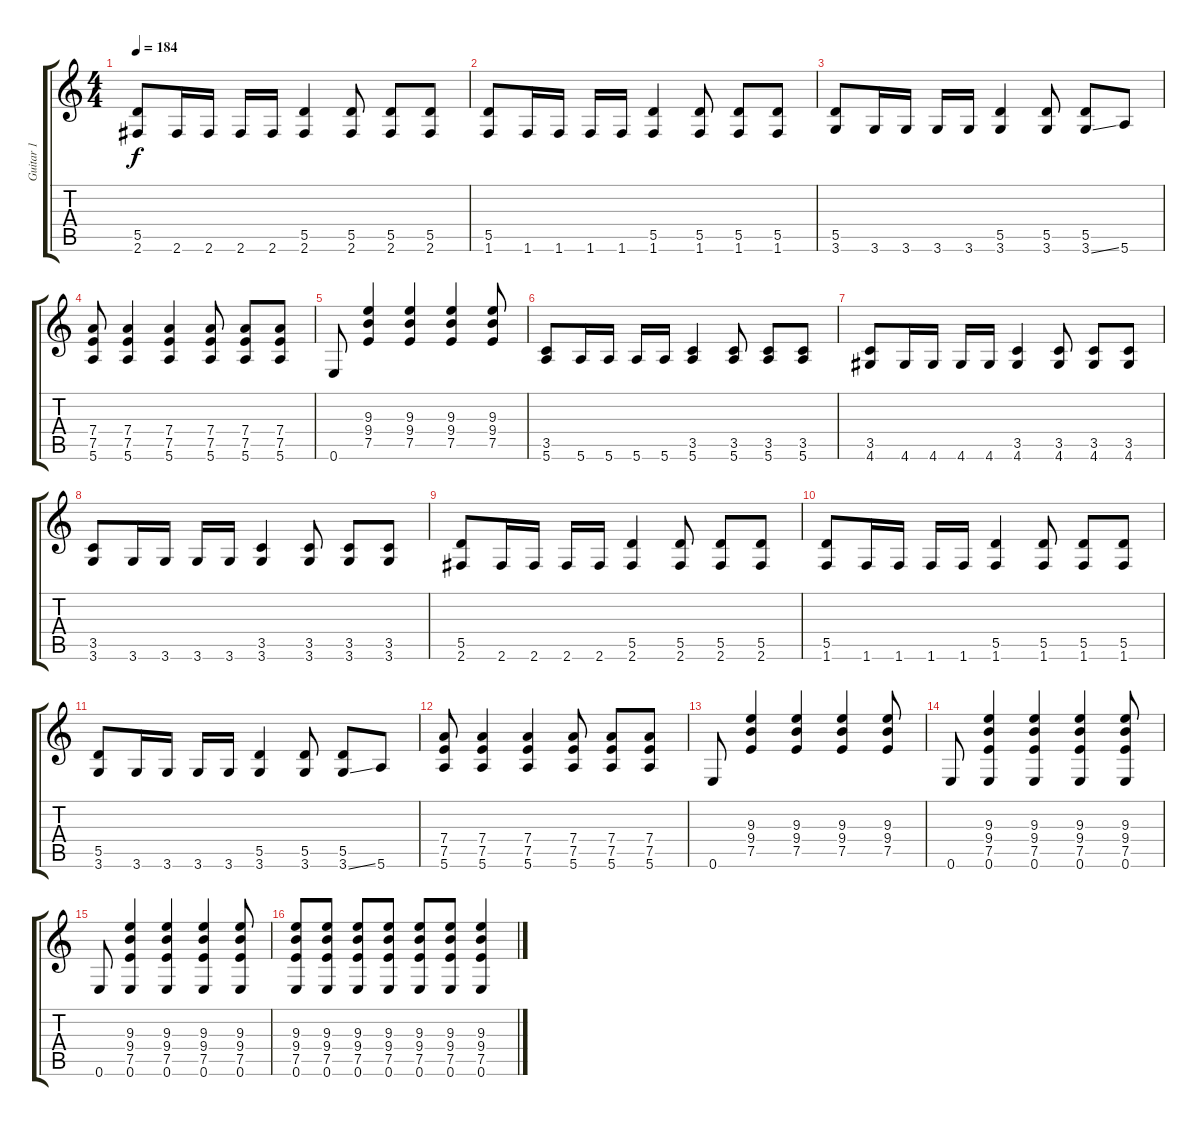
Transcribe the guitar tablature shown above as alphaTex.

\track ("Guitar 1" "Guitar 1") {instrument distortionguitar}
\staff {score tabs}
\tuning (E4 B3 G3 D3 A2 E2) {hide}
\ts (4 4)
\tempo 184
\clef g2
\ks c
(5.5 2.6).8{dy f} 2.6.16 2.6.16 2.6.16 2.6.16 (5.5 2.6).4 (5.5 2.6).8 (5.5 2.6).8 (5.5 2.6).8 |
(5.5 1.6).8 1.6.16 1.6.16 1.6.16 1.6.16 (5.5 1.6).4 (5.5 1.6).8 (5.5 1.6).8 (5.5 1.6).8 |
(5.5 3.6).8 3.6.16 3.6.16 3.6.16 3.6.16 (5.5 3.6).4 (5.5 3.6).8 (5.5 3.6{ss}).8 5.6.8 |
(7.4 7.5 5.6).8 (7.4 7.5 5.6).4 (7.4 7.5 5.6).4 (7.4 7.5 5.6).8 (7.4 7.5 5.6).8 (7.4 7.5 5.6).8 |
0.6.8 (9.3 9.4 7.5).4 (9.3 9.4 7.5).4 (9.3 9.4 7.5).4 (9.3 9.4 7.5).8 |
(3.5 5.6).8 5.6.16 5.6.16 5.6.16 5.6.16 (3.5 5.6).4 (3.5 5.6).8 (3.5 5.6).8 (3.5 5.6).8 |
(3.5 4.6).8 4.6.16 4.6.16 4.6.16 4.6.16 (3.5 4.6).4 (3.5 4.6).8 (3.5 4.6).8 (3.5 4.6).8 |
(3.5 3.6).8 3.6.16 3.6.16 3.6.16 3.6.16 (3.5 3.6).4 (3.5 3.6).8 (3.5 3.6).8 (3.5 3.6).8 |
(5.5 2.6).8 2.6.16 2.6.16 2.6.16 2.6.16 (5.5 2.6).4 (5.5 2.6).8 (5.5 2.6).8 (5.5 2.6).8 |
(5.5 1.6).8 1.6.16 1.6.16 1.6.16 1.6.16 (5.5 1.6).4 (5.5 1.6).8 (5.5 1.6).8 (5.5 1.6).8 |
(5.5 3.6).8 3.6.16 3.6.16 3.6.16 3.6.16 (5.5 3.6).4 (5.5 3.6).8 (5.5 3.6{ss}).8 5.6.8 |
(7.4 7.5 5.6).8 (7.4 7.5 5.6).4 (7.4 7.5 5.6).4 (7.4 7.5 5.6).8 (7.4 7.5 5.6).8 (7.4 7.5 5.6).8 |
0.6.8 (9.3 9.4 7.5).4 (9.3 9.4 7.5).4 (9.3 9.4 7.5).4 (9.3 9.4 7.5).8 |
0.6.8 (9.3 9.4 7.5 0.6).4 (9.3 9.4 7.5 0.6).4 (9.3 9.4 7.5 0.6).4 (9.3 9.4 7.5 0.6).8 |
0.6.8 (9.3 9.4 7.5 0.6).4 (9.3 9.4 7.5 0.6).4 (9.3 9.4 7.5 0.6).4 (9.3 9.4 7.5 0.6).8 |
(9.3 9.4 7.5 0.6).8 (9.3 9.4 7.5 0.6).8 (9.3 9.4 7.5 0.6).8 (9.3 9.4 7.5 0.6).8 (9.3 9.4 7.5 0.6).8 (9.3 9.4 7.5 0.6).8 (9.3 9.4{ss} 7.5{ss} 0.6{ss}).4
